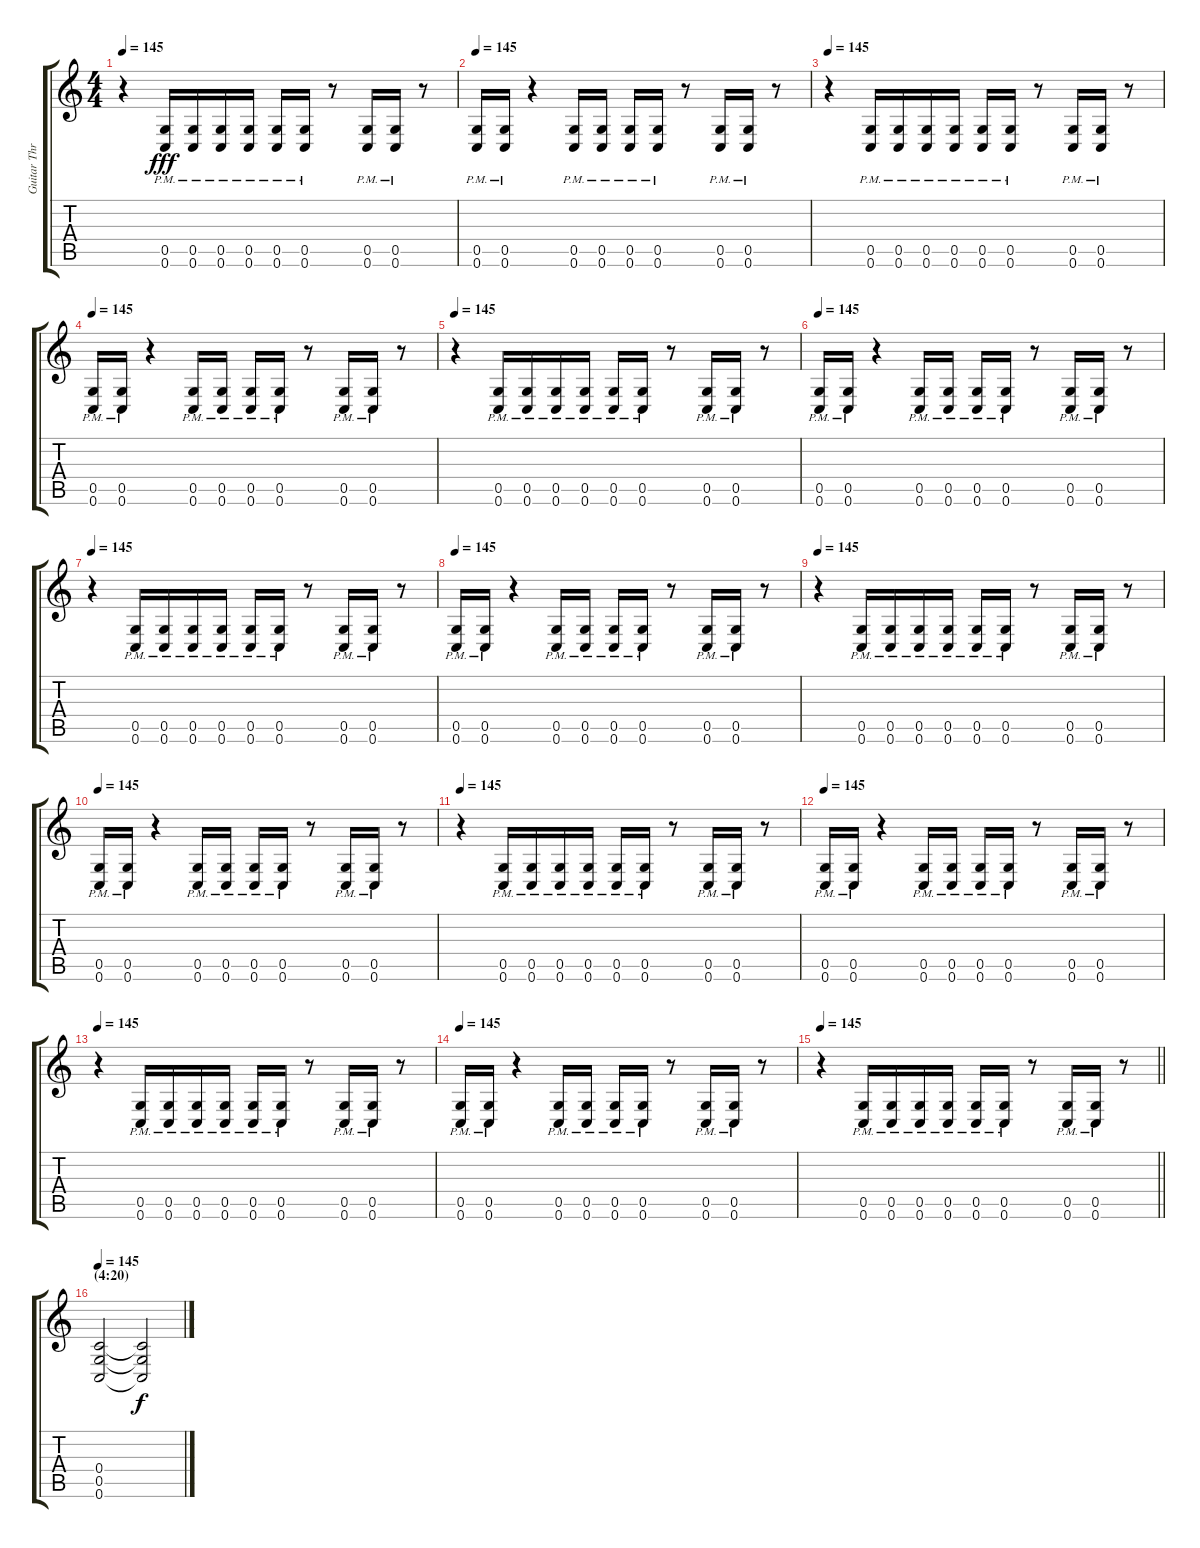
\track ("Guitar Three" "Guitar Thr") {instrument distortionguitar}
\staff {score tabs}
\tuning (D4 A3 F3 C3 G2 C2) {hide}
\ts (4 4)
\tempo 145
\clef g2
\ks c
r.4{dy fff} (0.5{pm} 0.6{pm}).16 (0.5{pm} 0.6{pm}).16 (0.5{pm} 0.6{pm}).16 (0.5{pm} 0.6{pm}).16 (0.5{pm} 0.6{pm}).16 (0.5{pm} 0.6{pm}).16 r.8 (0.5{pm} 0.6{pm}).16 (0.5{pm} 0.6{pm}).16 r.8 |
\tempo 145
(0.5{pm} 0.6{pm}).16 (0.5{pm} 0.6{pm}).16 r.4 (0.5{pm} 0.6{pm}).16 (0.5{pm} 0.6{pm}).16 (0.5{pm} 0.6{pm}).16 (0.5{pm} 0.6{pm}).16 r.8 (0.5{pm} 0.6{pm}).16 (0.5{pm} 0.6{pm}).16 r.8 |
\tempo 145
r.4 (0.5{pm} 0.6{pm}).16 (0.5{pm} 0.6{pm}).16 (0.5{pm} 0.6{pm}).16 (0.5{pm} 0.6{pm}).16 (0.5{pm} 0.6{pm}).16 (0.5{pm} 0.6{pm}).16 r.8 (0.5{pm} 0.6{pm}).16 (0.5{pm} 0.6{pm}).16 r.8 |
\tempo 145
(0.5{pm} 0.6{pm}).16 (0.5{pm} 0.6{pm}).16 r.4 (0.5{pm} 0.6{pm}).16 (0.5{pm} 0.6{pm}).16 (0.5{pm} 0.6{pm}).16 (0.5{pm} 0.6{pm}).16 r.8 (0.5{pm} 0.6{pm}).16 (0.5{pm} 0.6{pm}).16 r.8 |
\tempo 145
r.4 (0.5{pm} 0.6{pm}).16 (0.5{pm} 0.6{pm}).16 (0.5{pm} 0.6{pm}).16 (0.5{pm} 0.6{pm}).16 (0.5{pm} 0.6{pm}).16 (0.5{pm} 0.6{pm}).16 r.8 (0.5{pm} 0.6{pm}).16 (0.5{pm} 0.6{pm}).16 r.8 |
\tempo 145
(0.5{pm} 0.6{pm}).16 (0.5{pm} 0.6{pm}).16 r.4 (0.5{pm} 0.6{pm}).16 (0.5{pm} 0.6{pm}).16 (0.5{pm} 0.6{pm}).16 (0.5{pm} 0.6{pm}).16 r.8 (0.5{pm} 0.6{pm}).16 (0.5{pm} 0.6{pm}).16 r.8 |
\tempo 145
r.4 (0.5{pm} 0.6{pm}).16 (0.5{pm} 0.6{pm}).16 (0.5{pm} 0.6{pm}).16 (0.5{pm} 0.6{pm}).16 (0.5{pm} 0.6{pm}).16 (0.5{pm} 0.6{pm}).16 r.8 (0.5{pm} 0.6{pm}).16 (0.5{pm} 0.6{pm}).16 r.8 |
\tempo 145
(0.5{pm} 0.6{pm}).16 (0.5{pm} 0.6{pm}).16 r.4 (0.5{pm} 0.6{pm}).16 (0.5{pm} 0.6{pm}).16 (0.5{pm} 0.6{pm}).16 (0.5{pm} 0.6{pm}).16 r.8 (0.5{pm} 0.6{pm}).16 (0.5{pm} 0.6{pm}).16 r.8 |
\tempo 145
r.4 (0.5{pm} 0.6{pm}).16 (0.5{pm} 0.6{pm}).16 (0.5{pm} 0.6{pm}).16 (0.5{pm} 0.6{pm}).16 (0.5{pm} 0.6{pm}).16 (0.5{pm} 0.6{pm}).16 r.8 (0.5{pm} 0.6{pm}).16 (0.5{pm} 0.6{pm}).16 r.8 |
\tempo 145
(0.5{pm} 0.6{pm}).16 (0.5{pm} 0.6{pm}).16 r.4 (0.5{pm} 0.6{pm}).16 (0.5{pm} 0.6{pm}).16 (0.5{pm} 0.6{pm}).16 (0.5{pm} 0.6{pm}).16 r.8 (0.5{pm} 0.6{pm}).16 (0.5{pm} 0.6{pm}).16 r.8 |
\tempo 145
r.4 (0.5{pm} 0.6{pm}).16 (0.5{pm} 0.6{pm}).16 (0.5{pm} 0.6{pm}).16 (0.5{pm} 0.6{pm}).16 (0.5{pm} 0.6{pm}).16 (0.5{pm} 0.6{pm}).16 r.8 (0.5{pm} 0.6{pm}).16 (0.5{pm} 0.6{pm}).16 r.8 |
\tempo 145
(0.5{pm} 0.6{pm}).16 (0.5{pm} 0.6{pm}).16 r.4 (0.5{pm} 0.6{pm}).16 (0.5{pm} 0.6{pm}).16 (0.5{pm} 0.6{pm}).16 (0.5{pm} 0.6{pm}).16 r.8 (0.5{pm} 0.6{pm}).16 (0.5{pm} 0.6{pm}).16 r.8 |
\tempo 145
r.4 (0.5{pm} 0.6{pm}).16 (0.5{pm} 0.6{pm}).16 (0.5{pm} 0.6{pm}).16 (0.5{pm} 0.6{pm}).16 (0.5{pm} 0.6{pm}).16 (0.5{pm} 0.6{pm}).16 r.8 (0.5{pm} 0.6{pm}).16 (0.5{pm} 0.6{pm}).16 r.8 |
\tempo 145
(0.5{pm} 0.6{pm}).16 (0.5{pm} 0.6{pm}).16 r.4 (0.5{pm} 0.6{pm}).16 (0.5{pm} 0.6{pm}).16 (0.5{pm} 0.6{pm}).16 (0.5{pm} 0.6{pm}).16 r.8 (0.5{pm} 0.6{pm}).16 (0.5{pm} 0.6{pm}).16 r.8 |
\tempo 145
\barLineRight lightlight
r.4 (0.5{pm} 0.6{pm}).16 (0.5{pm} 0.6{pm}).16 (0.5{pm} 0.6{pm}).16 (0.5{pm} 0.6{pm}).16 (0.5{pm} 0.6{pm}).16 (0.5{pm} 0.6{pm}).16 r.8 (0.5{pm} 0.6{pm}).16 (0.5{pm} 0.6{pm}).16 r.8 |
\section ("" "(4:20)")
\tempo 145
(0.4 0.5 0.6).2{volume 16} (0.4{t} 0.5{t} 0.6{t}).2{dy f volume 11}
